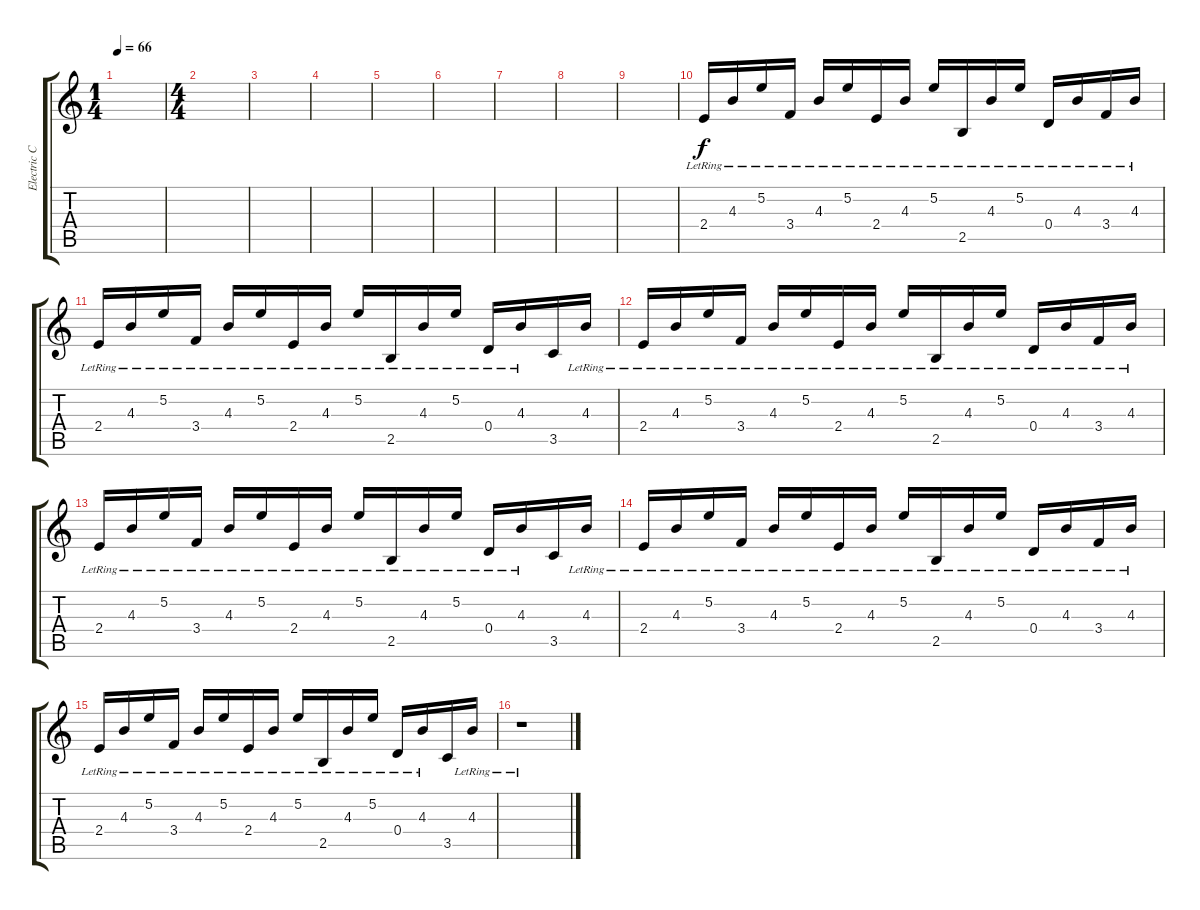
\track ("Electric Clean" "Electric C") {instrument electricguitarclean}
\staff {score tabs}
\tuning (E4 B3 G3 D3 A2 E2) {hide}
\ts (1 4)
\tempo 66
\clef g2
\ks c
|
\ts (4 4)
|
|
|
|
|
|
|
|
2.4{lr}.16 4.3{lr}.16 5.2{lr}.16 3.4{lr}.16 4.3{lr}.16 5.2{lr}.16 2.4{lr}.16 4.3{lr}.16 5.2{lr}.16 2.5{lr}.16 4.3{lr}.16 5.2{lr}.16 0.4{lr}.16 4.3{lr}.16 3.4{lr}.16 4.3{lr}.16 |
2.4{lr}.16 4.3{lr}.16 5.2{lr}.16 3.4{lr}.16 4.3{lr}.16 5.2{lr}.16 2.4{lr}.16 4.3{lr}.16 5.2{lr}.16 2.5{lr}.16 4.3{lr}.16 5.2{lr}.16 0.4{lr}.16 4.3{lr}.16 3.5.16 4.3{lr}.16 |
2.4{lr}.16 4.3{lr}.16 5.2{lr}.16 3.4{lr}.16 4.3{lr}.16 5.2{lr}.16 2.4{lr}.16 4.3{lr}.16 5.2{lr}.16 2.5{lr}.16 4.3{lr}.16 5.2{lr}.16 0.4{lr}.16 4.3{lr}.16 3.4{lr}.16 4.3{lr}.16 |
2.4{lr}.16 4.3{lr}.16 5.2{lr}.16 3.4{lr}.16 4.3{lr}.16 5.2{lr}.16 2.4{lr}.16 4.3{lr}.16 5.2{lr}.16 2.5{lr}.16 4.3{lr}.16 5.2{lr}.16 0.4{lr}.16 4.3{lr}.16 3.5.16 4.3{lr}.16 |
2.4{lr}.16 4.3{lr}.16 5.2{lr}.16 3.4{lr}.16 4.3{lr}.16 5.2{lr}.16 2.4{lr}.16 4.3{lr}.16 5.2{lr}.16 2.5{lr}.16 4.3{lr}.16 5.2{lr}.16 0.4{lr}.16 4.3{lr}.16 3.4{lr}.16 4.3{lr}.16 |
2.4{lr}.16 4.3{lr}.16 5.2{lr}.16 3.4{lr}.16 4.3{lr}.16 5.2{lr}.16 2.4{lr}.16 4.3{lr}.16 5.2{lr}.16 2.5{lr}.16 4.3{lr}.16 5.2{lr}.16 0.4{lr}.16 4.3{lr}.16 3.5.16 4.3{lr}.16 |
r.1
